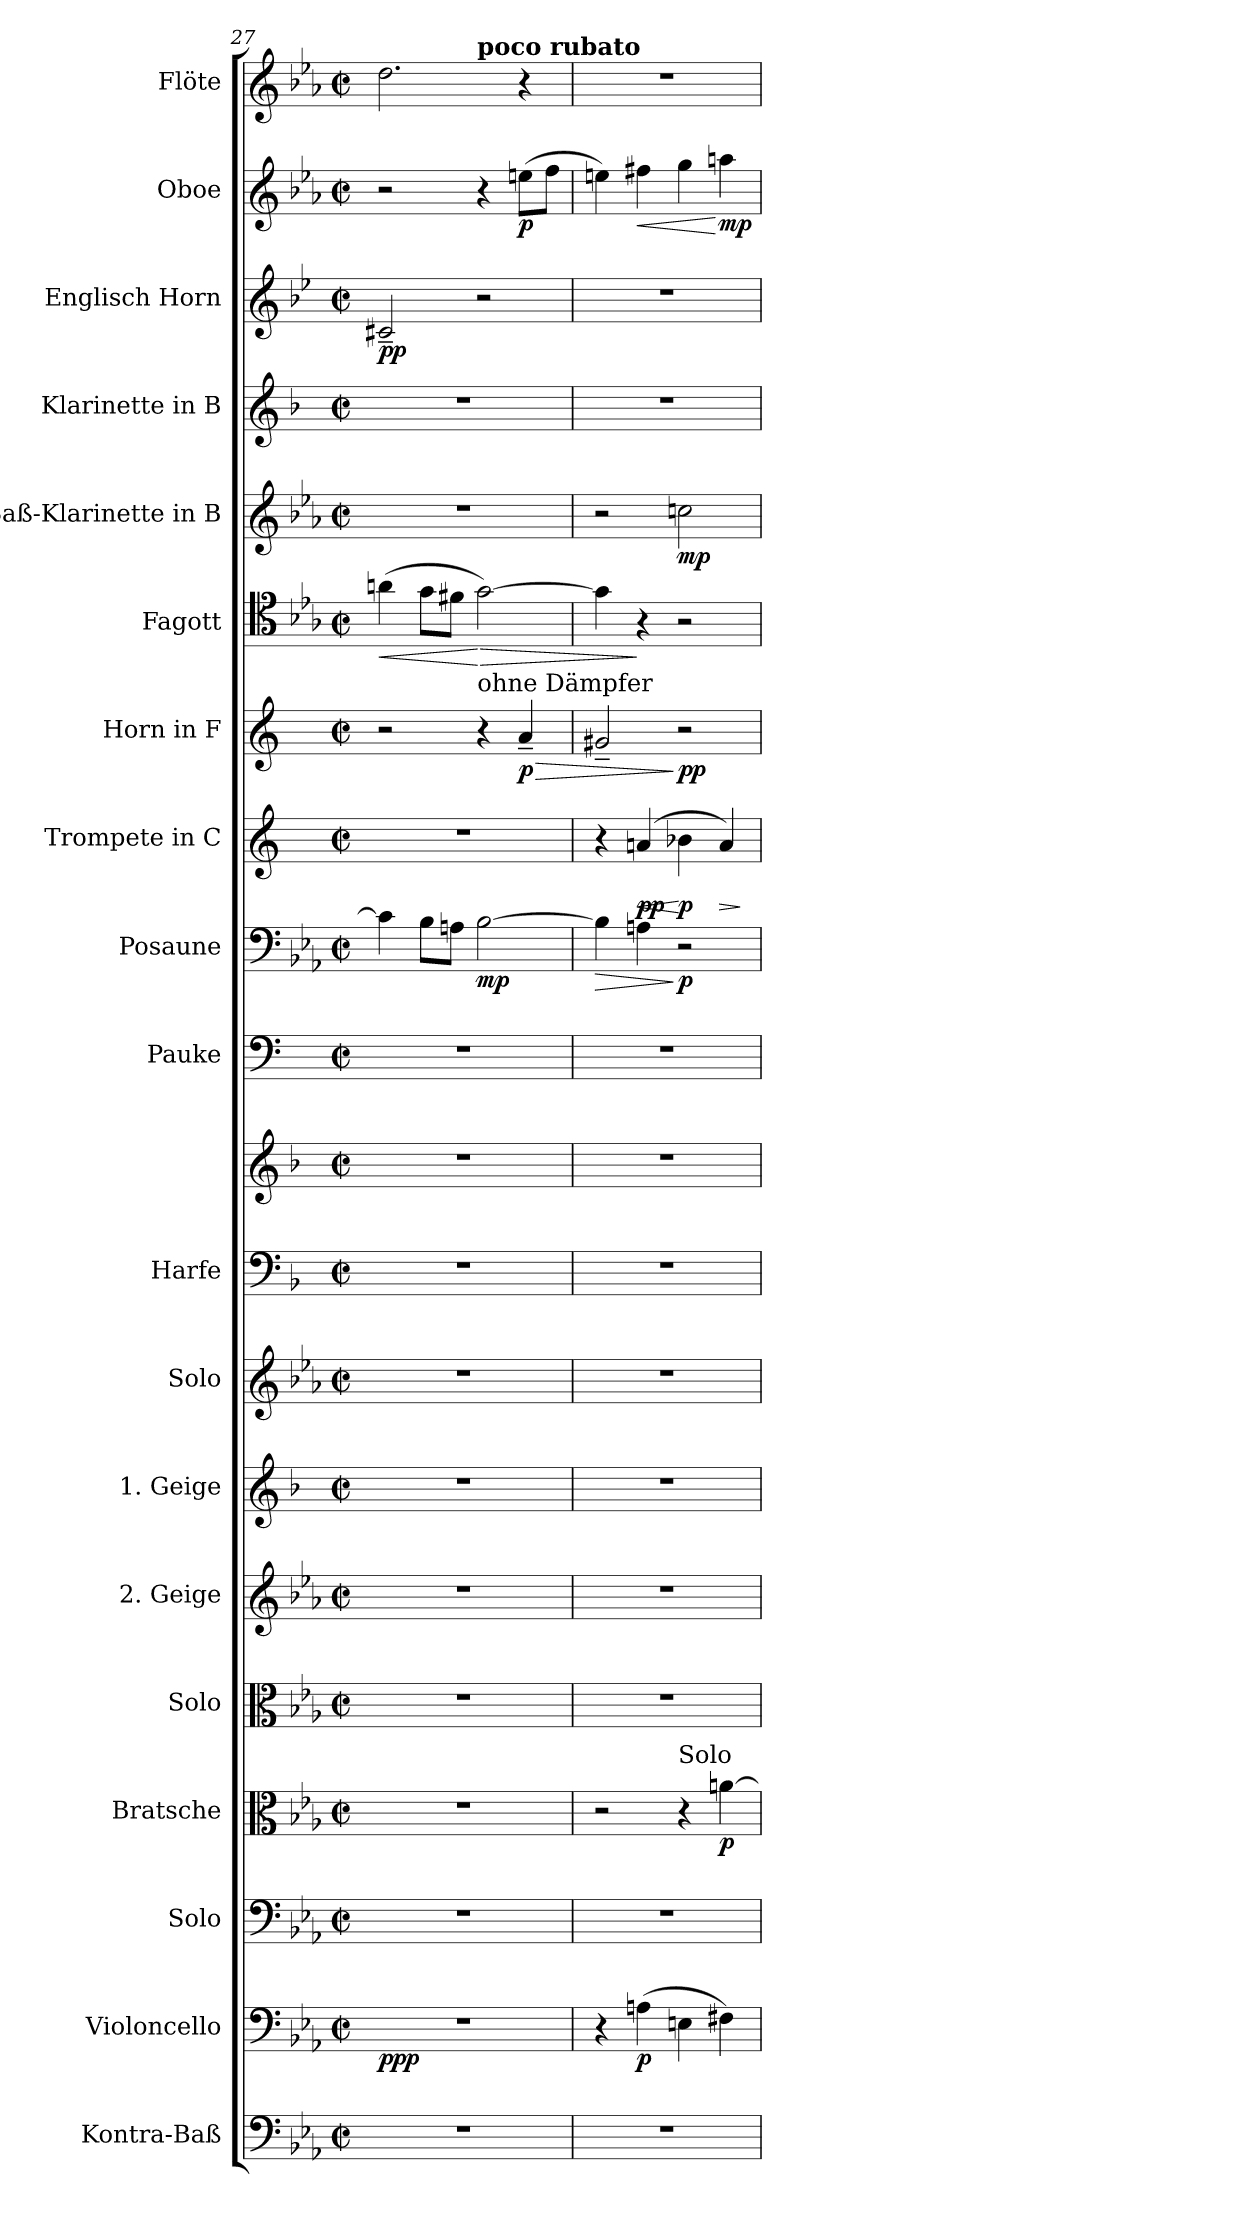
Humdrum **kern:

**kern	**kern	**dynam	**kern	**kern	**dynam	**kern	**kern	**kern	**kern	**kern	**kern	**kern	**kern	**dynam	**kern	**dynam	**kern	**dynam	**kern	**dynam	**kern	**dynam	**kern	**kern	**dynam	**kern	**dynam	**kern
*part19	*part18	*part18	*part17	*part16	*part16	*part15	*part14	*part13	*part12	*part11	*part11	*part10	*part9	*part9	*part8	*part8	*part7	*part7	*part6	*part6	*part5	*part5	*part4	*part3	*part3	*part2	*part2	*part1
*staff20	*staff19	*staff19	*staff18	*staff17	*staff17	*staff16	*staff15	*staff14	*staff13	*staff12	*staff11	*staff10	*staff9	*staff9	*staff8	*staff8	*staff7	*staff7	*staff6	*staff6	*staff5	*staff5	*staff4	*staff3	*staff3	*staff2	*staff2	*staff1
*I"Kontra-Baß	*I"Violoncello	*	*I"Solo	*I"Bratsche	*	*I"Solo	*I"2. Geige	*I"1. Geige	*I"Solo	*I"Harfe	*	*I"Pauke	*I"Posaune	*	*I"Trompete in C	*	*I"Horn in F	*	*I"Fagott	*	*I"Baß-Klarinette in B	*	*I"Klarinette in B	*I"Englisch Horn	*	*I"Oboe	*	*I"Flöte
*	*I'Vlc.	*	*I'Solo	*I'Br.	*	*I'Solo	*I'2. Gg	*I'1. Gg.	*I'Solo	*I'Hrf.	*	*I'Pk.	*I'Pos.	*	*I'Trp.	*	*I'Hr. F	*	*I'Fg.	*	*	*	*I'Kl. B	*I'E. H.	*	*I'Ob.	*	*I'Fl.
*clefF4	*clefF4	*	*clefF4	*clefC3	*	*clefC3	*clefG2	*clefG2	*clefG2	*clefF4	*clefG2	*clefF4	*clefF4	*	*clefG2	*	*clefG2	*	*clefC4	*	*clefG2	*	*clefG2	*clefG2	*	*clefG2	*	*clefG2
*ITrd7c12	*	*	*	*	*	*	*	*ITrd1c2	*	*ITrd1c2	*ITrd1c2	*	*	*	*	*	*ITrd4c7	*	*	*	*ITrd8c14	*	*ITrd1c2	*ITrd4c7	*	*	*	*
*k[b-e-a-]	*k[b-e-a-]	*	*k[b-e-a-]	*k[b-e-a-]	*	*k[b-e-a-]	*k[b-e-a-]	*k[b-e-a-]	*k[b-e-a-]	*k[b-e-a-]	*k[b-e-a-]	*k[]	*k[b-e-a-]	*	*k[]	*	*k[b-]	*	*k[b-e-a-]	*	*k[b-e-a-]	*	*k[b-e-a-]	*k[b-e-a-]	*	*k[b-e-a-]	*	*k[b-e-a-]
*M2/2	*M2/2	*	*M2/2	*M2/2	*	*M2/2	*M2/2	*M2/2	*M2/2	*M2/2	*M2/2	*M2/2	*M2/2	*	*M2/2	*	*M2/2	*	*M2/2	*	*M2/2	*	*M2/2	*M2/2	*	*M2/2	*	*M2/2
*met(c|)	*met(c|)	*	*met(c|)	*met(c|)	*	*met(c|)	*met(c|)	*met(c|)	*met(c|)	*met(c|)	*met(c|)	*met(c|)	*met(c|)	*	*met(c|)	*	*met(c|)	*	*met(c|)	*	*met(c|)	*	*met(c|)	*met(c|)	*	*met(c|)	*	*met(c|)
=27	=27	=27	=27	=27	=27	=27	=27	=27	=27	=27	=27	=27	=27	=27	=27	=27	=27	=27	=27	=27	=27	=27	=27	=27	=27	=27	=27	=27
!	!	!LO:DY:b	!	!	!	!	!	!	!	!	!	!	!	!	!	!	!	!	!	!LO:HP:b	!	!	!	!	!LO:DY:b	!	!	!
*	*	*	*	*	*	*	*	*	*	*	*	*	*	*	*	*	*	*	*	*	*	*	*	*	*	*	*	*^
1r	1r	ppp	1r	1r	.	1r	1r	1r	1r	1r	1r	1r	4c\]	.	1r	.	2r	.	(>4an\	<	1r	.	1r	2F#X~/	pp	2r	.	2.dd\	2ryy
.	.	.	.	.	.	.	.	.	.	.	.	.	8B-\L	.	.	.	.	.	8g\L	.	.	.	.	.	.	.	.	.	.
.	.	.	.	.	.	.	.	.	.	.	.	.	8An\J	.	.	.	.	.	8f#X\J	.	.	.	.	.	.	.	.	.	.
!	!	!	!	!	!	!	!	!	!	!	!	!	!	!	!	!	!	!	!	!	!	!	!	!	!	!	!	!	!LO:TX:B:t=poco rubato
!	!	!	!	!	!	!	!	!	!	!	!	!	!	!	!	!	!LO:TX:a:t=ohne Dämpfer	!	!	!	!	!	!	!	!	!	!	!	!
!	!	!	!	!	!	!	!	!	!	!	!	!	!	!LO:DY:b	!	!	!	!	!	!LO:HP:n=1:b	!	!	!	!	!	!	!	!	!
.	.	.	.	.	.	.	.	.	.	.	.	.	[2B-\	mp	.	.	4r	.	[2g\)	[ >	.	.	.	2r	.	4r	.	.	2ryy
!	!	!	!	!	!	!	!	!	!	!	!	!	!	!	!	!	!	!LO:HP:b	!	!	!	!	!	!	!	!	!	!	!
!	!	!	!	!	!	!	!	!	!	!	!	!	!	!	!	!	!	!LO:DY:n=1:b	!	!	!	!	!	!	!	!	!LO:DY:b	!	!
.	.	.	.	.	.	.	.	.	.	.	.	.	.	.	.	.	4d~/	> p	.	.	.	.	.	.	.	(>8een\L	p	4r	.
.	.	.	.	.	.	.	.	.	.	.	.	.	.	.	.	.	.	.	.	.	.	.	.	.	.	8ff\J	.	.	.
=28	=28	=28	=28	=28	=28	=28	=28	=28	=28	=28	=28	=28	=28	=28	=28	=28	=28	=28	=28	=28	=28	=28	=28	=28	=28	=28	=28	=28	=28
!	!	!	!	!	!	!	!	!	!	!	!	!	!	!LO:HP:b	!	!	!	!	!	!	!	!	!	!	!	!	!	!	!
*	*	*	*	*	*	*	*	*	*	*	*	*	*	*	*	*	*	*	*	*	*	*	*	*	*	*	*	*v	*v
1r	4r	.	1r	2r	.	1r	1r	1r	1r	1r	1r	1r	4B-\]	>	4r	.	2c#X~/	.	4g\]	.	2r	.	1r	1r	.	4een\)	.	1r
!	!	!LO:DY:b	!	!	!	!	!	!	!	!	!	!	!	!	!	!LO:HP:b	!	!	!	!	!	!	!	!	!	!	!LO:HP:b	!
!	!	!	!	!	!	!	!	!	!	!	!	!	!	!	!	!LO:DY:n=1:b	!	!	!	!	!	!	!	!	!	!	!	!
.	(>4An\	p	.	.	.	.	.	.	.	.	.	.	4An\	.	(>4an/	< pp	.	.	4r	]	.	.	.	.	.	4ff#X\	<	.
!	!	!	!	!LO:TX:a:t=Solo	!	!	!	!	!	!	!	!	!	!	!	!	!	!	!	!	!	!	!	!	!	!	!	!
!	!	!	!	!	!	!	!	!	!	!	!	!	!	!LO:DY:n=1:b	!	!LO:DY:n=2:b	!	!LO:DY:n=1:b	!	!	!	!LO:DY:b	!	!	!	!	!	!
.	4En\	.	.	4r	.	.	.	.	.	.	.	.	2r	] p	4b-X\	[ p	2r	] pp	2r	.	2cn\	mp	.	.	.	4gg\	.	.
!	!	!	!	!	!LO:DY:b	!	!	!	!	!	!	!	!	!	!	!LO:HP:b	!	!	!	!	!	!	!	!	!	!	!LO:DY:n=1:b	!
.	4F#X\)	.	.	[4an\	p	.	.	.	.	.	.	.	.	.	4a/)	>	.	.	.	.	.	.	.	.	.	4aan\	[ mp	.
.	.	.	.	.	.	.	.	.	.	.	.	.	.	.	.	]	.	.	.	.	.	.	.	.	.	.	.	.
=	=	=	=	=	=	=	=	=	=	=	=	=	=	=	=	=	=	=	=	=	=	=	=	=	=	=	=	=
*-	*-	*-	*-	*-	*-	*-	*-	*-	*-	*-	*-	*-	*-	*-	*-	*-	*-	*-	*-	*-	*-	*-	*-	*-	*-	*-	*-	*-
